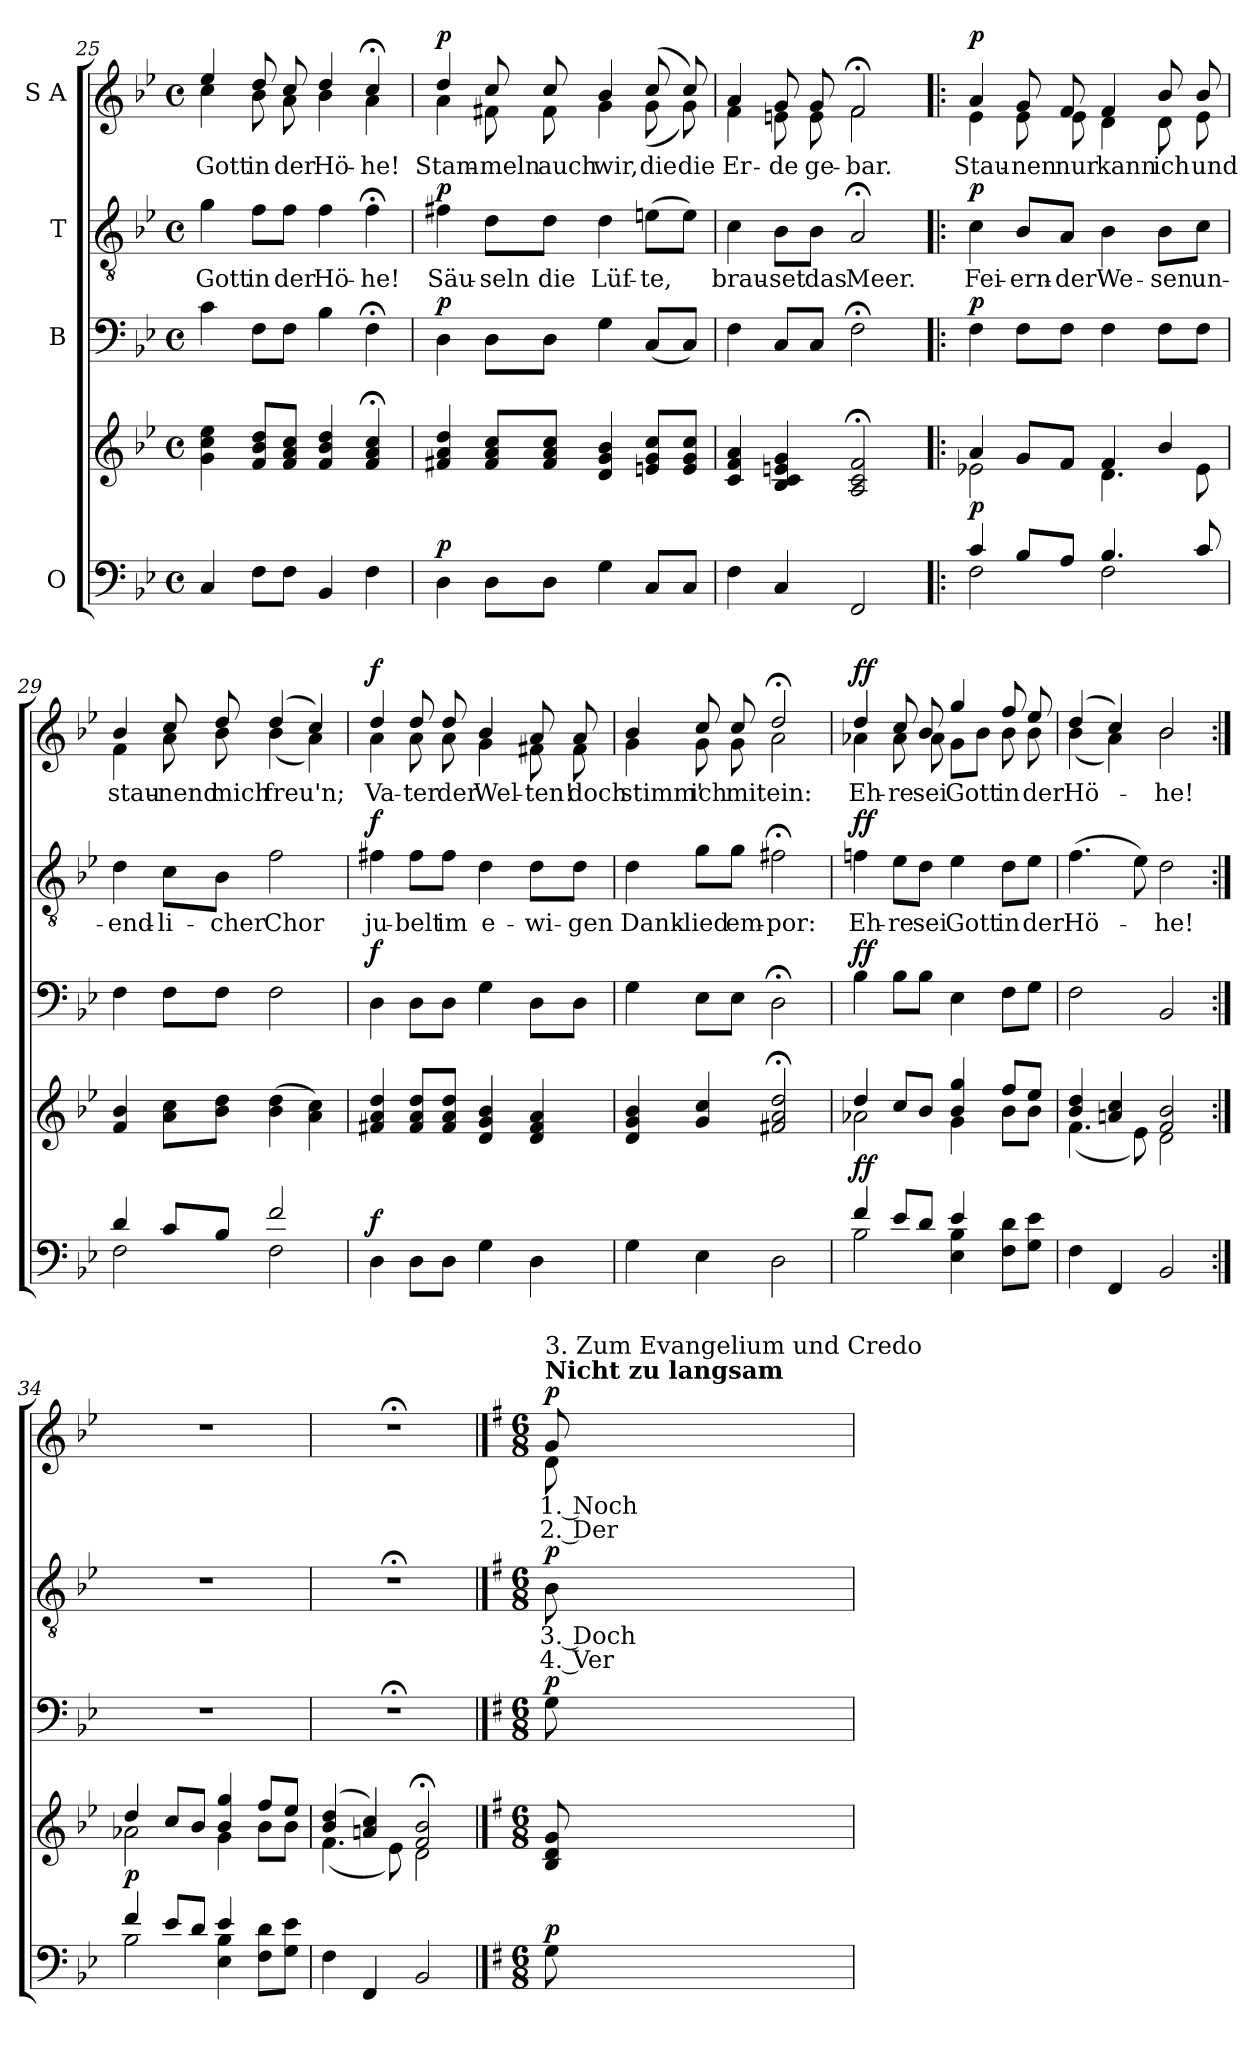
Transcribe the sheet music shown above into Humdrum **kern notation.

**kern	**kern	**dynam	**kern	**dynam	**kern	**text	**text	**dynam	**kern	**text	**text	**dynam
*part4	*part4	*part4	*part3	*part3	*part2	*part2	*part2	*part2	*part1	*part1	*part1	*part1
*staff5	*staff4	*staff4/5	*staff3	*staff3	*staff2	*staff2	*staff2	*staff2	*staff1	*staff1	*staff1	*staff1
*I"O	*	*	*I"B	*	*I"T	*	*	*	*I"S A	*	*	*
*clefF4	*clefG2	*	*clefF4	*	*clefGv2	*	*	*	*clefG2	*	*	*
*k[b-e-]	*k[b-e-]	*	*k[b-e-]	*	*k[b-e-]	*	*	*	*k[b-e-]	*	*	*
*M4/4	*M4/4	*	*M4/4	*	*M4/4	*	*	*	*M4/4	*	*	*
*met(c)	*met(c)	*	*met(c)	*	*met(c)	*	*	*	*met(c)	*	*	*
=25	=25	=25	=25	=25	=25	=25	=25	=25	=25	=25	=25	=25
*	*	*	*	*	*	*	*	*	*^	*	*	*
4C/	4g\ 4cc\ 4ee-\	.	4c\	.	4g\	Gott	.	.	4ee-/	4cc\	Gott	.	.
8F\L	8f/ 8b-/ 8dd/L	.	8F\L	.	8f\L	in	.	.	8dd/	8b-\	in	.	.
8F\J	8f/ 8a/ 8cc/J	.	8F\J	.	8f\J	der	.	.	8cc/	8a\	der	.	.
4BB-/	4f/ 4b-/ 4dd/	.	4B-\	.	4f\	Hö-	.	.	4dd/	4b-\	Hö-	.	.
4F\	4f/;< 4a/;< 4cc/;<	.	4F;<\	.	4f;<\	-he!	.	.	4cc;</	4a\	-he!	.	.
=26	=26	=26	=26	=26	=26	=26	=26	=26	=26	=26	=26	=26	=26
!	!	!LO:DY:a=2	!	!LO:DY:a	!	!	!	!LO:DY:a	!	!	!	!	!LO:DY:a
4D\	4f#X/ 4a/ 4dd/	p	4D\	p	4f#X\	Säu-	.	p	4dd/	4a\	Stam-	.	p
8D\L	8f#/ 8a/ 8cc/L	.	8D\L	.	8d\L	-seln	.	.	8cc/	8f#X\	-meln	.	.
8D\J	8f#/ 8a/ 8cc/J	.	8D\J	.	8d\J	die	.	.	8cc/	8f#\	auch	.	.
4G\	4d/ 4g/ 4b-/	.	4G\	.	4d\	Lüf-	.	.	4b-/	4g\	wir,	.	.
8C/L	8en/ 8g/ 8cc/L	.	(8C/L	.	(8en\L	-te,	.	.	(8cc/	(8g\	die	.	.
8C/J	8e/ 8g/ 8cc/J	.	8C/J)	.	8e\J)	.	.	.	8cc/)	8g\)	die	.	.
=27	=27	=27	=27	=27	=27	=27	=27	=27	=27	=27	=27	=27	=27
4F\	4c/ 4f/ 4a/	.	4F\	.	4c\	brau-	.	.	4a/	4f\	Er-	.	.
4C/	4B-/ 4c/ 4en/ 4g/	.	8C/L	.	8B-\L	-set	.	.	8g/	8en\	-de	.	.
.	.	.	8C/J	.	8B-\J	das	.	.	8g/	8e\	ge-	.	.
2FF/	2A/;< 2c/;< 2f/;<	.	2F;<\	.	2A;</	Meer.	.	.	2f;</	2f\	-bar.	.	.
!!LO:LB:g=z	!!
=28!|:	=28!|:	=28!|:	=28!|:	=28!|:	=28!|:	=28!|:	=28!|:	=28!|:	=28!|:	=28!|:	=28!|:	=28!|:	=28!|:
*^	*^	*	*	*	*	*	*	*	*	*	*	*	*
!	!	!	!	!LO:DY:a=2	!	!LO:DY:a	!	!	!	!LO:DY:a	!	!	!	!	!LO:DY:a
4c/	2F\	4a/	2e-X\	p	4F\	p	4c\	Fei-	.	p	4a/	4e-\	Stau-	.	p
8B-/L	.	8g/L	.	.	8F\L	.	8B-/L	-ern-	.	.	8g/	8e-\	-nen	.	.
8A/J	.	8f/J	.	.	8F\J	.	8A/J	-der	.	.	8f/	8e-\	nur	.	.
4.B-/	2F\	4f/	4.d\	.	4F\	.	4B-\	We-	.	.	4f/	4d\	kann	.	.
.	.	4b-/	.	.	8F\L	.	8B-\L	-sen	.	.	8b-/	8d\	ich	.	.
8c/	.	.	8e-\	.	8F\J	.	8c\J	un-	.	.	8b-/	8e-\	und	.	.
*	*	*v	*v	*	*	*	*	*	*	*	*	*	*	*	*
=29	=29	=29	=29	=29	=29	=29	=29	=29	=29	=29	=29	=29	=29	=29
4d/	2F\	4f/ 4b-/	.	4F\	.	4d\	-end-	.	.	4b-/	4f\	stau-	.	.
8c/L	.	8a\ 8cc\L	.	8F\L	.	8c\L	-li-	.	.	8cc/	8a\	-nend	.	.
8B-/J	.	8b-\ 8dd\J	.	8F\J	.	8B-\J	-cher	.	.	8dd/	8b-\	mich	.	.
2f/	2F\	(4b-\ 4dd\	.	2F\	.	2f\	Chor	.	.	(4dd/	(4b-\	freu'n;	.	.
.	.	4a\ 4cc\)	.	.	.	.	.	.	.	4cc/)	4a\)	.	.	.
*v	*v	*	*	*	*	*	*	*	*	*	*	*	*	*
=30	=30	=30	=30	=30	=30	=30	=30	=30	=30	=30	=30	=30	=30
!	!	!LO:DY:a=2	!	!LO:DY:a	!	!	!	!LO:DY:a	!	!	!	!	!LO:DY:a
4D\	4f#X/ 4a/ 4dd/	f	4D\	f	4f#X\	ju-	.	f	4dd/	4a\	Va-	.	f
8D\L	8f#/ 8a/ 8dd/L	.	8D\L	.	8f#\L	-belt	.	.	8dd/	8a\	-ter	.	.
8D\J	8f#/ 8a/ 8dd/J	.	8D\J	.	8f#\J	im	.	.	8dd/	8a\	der	.	.
4G\	4d/ 4g/ 4b-/	.	4G\	.	4d\	e-	.	.	4b-/	4g\	Wel-	.	.
4D\	4d/ 4f#/ 4a/	.	8D\L	.	8d\L	-wi-	.	.	8a/	8f#X\	-ten!	.	.
.	.	.	8D\J	.	8d\J	-gen	.	.	8a/	8f#\	doch	.	.
=31	=31	=31	=31	=31	=31	=31	=31	=31	=31	=31	=31	=31	=31
4G\	4d/ 4g/ 4b-/	.	4G\	.	4d\	Dank-	.	.	4b-/	4g\	stimm'	.	.
4E-\	4g/ 4cc/	.	8E-\L	.	8g\L	-lied	.	.	8cc/	8g\	ich	.	.
.	.	.	8E-\J	.	8g\J	em-	.	.	8cc/	8g\	mit	.	.
2D\	2f#X/;< 2a/;< 2dd/;<	.	2D;<\	.	2f#X;<\	-por:	.	.	2dd;</	2a\	ein:	.	.
!!LO:PB:g=z	!!
=32	=32	=32	=32	=32	=32	=32	=32	=32	=32	=32	=32	=32	=32
*^	*^	*	*	*	*	*	*	*	*	*	*	*	*
!	!	!	!	!LO:DY:a=2	!	!LO:DY:a	!	!	!	!LO:DY:a	!	!	!	!	!LO:DY:a
4f/	2B-\	4dd/	2a-X\	ff	4B-\	ff	4fn\	Eh-	.	ff	4dd/	4a-X\	Eh-	.	ff
8e-/L	.	8cc/L	.	.	8B-\L	.	8e-\L	-re	.	.	8cc/	8a-\	-re	.	.
8d/J	.	8b-/J	.	.	8B-\J	.	8d\J	sei	.	.	8b-/	8a-\	sei	.	.
4e-/	4E-\ 4B-\	4b-/ 4gg/	4g\	.	4E-\	.	4e-\	Gott	.	.	4gg/	8g\L	Gott	.	.
.	.	.	.	.	.	.	.	.	.	.	.	8b-\J	.	.	.
4ryy	8F\ 8d\L	8ff/L	8b-\L	.	8F\L	.	8d\L	in	.	.	8ff/	8b-\	in	.	.
.	8G\ 8e-\J	8ee-/J	8b-\J	.	8G\J	.	8e-\J	der	.	.	8ee-/	8b-\	der	.	.
*v	*v	*	*	*	*	*	*	*	*	*	*	*	*	*	*
=33	=33	=33	=33	=33	=33	=33	=33	=33	=33	=33	=33	=33	=33	=33
4F\	4b-/ 4dd/	(4.f\	.	2F\	.	(4.f\	Hö-	.	.	(4dd/	(4b-\	Hö-	.	.
4FF/	4an/ 4cc/	.	.	.	.	.	.	.	.	4cc/)	4a\)	.	.	.
.	.	8e-\)	.	.	.	8e-\)	.	.	.	.	.	.	.	.
2BB-/	2f/ 2b-/	2d\	.	2BB-/	.	2d\	-he!	.	.	2b-/	2b-\	-he!	.	.
=34:|!	=34:|!	=34:|!	=34:|!	=34:|!	=34:|!	=34:|!	=34:|!	=34:|!	=34:|!	=34:|!	=34:|!	=34:|!	=34:|!	=34:|!
*^	*	*	*	*	*	*	*	*	*	*	*	*	*	*
!	!	!	!	!LO:DY:a=2	!	!	!	!	!	!	!	!	!	!	!
*	*	*	*	*	*	*	*	*	*	*	*v	*v	*	*	*
4f/	2B-\	4dd/	2a-X\	p	1r	.	1r	.	.	.	1r	.	.	.
8e-/L	.	8cc/L	.	.	.	.	.	.	.	.	.	.	.	.
8d/J	.	8b-/J	.	.	.	.	.	.	.	.	.	.	.	.
4e-/	4E-\ 4B-\	4b-/ 4gg/	4g\	.	.	.	.	.	.	.	.	.	.	.
4ryy	8F\ 8d\L	8ff/L	8b-\L	.	.	.	.	.	.	.	.	.	.	.
.	8G\ 8e-\J	8ee-/J	8b-\J	.	.	.	.	.	.	.	.	.	.	.
*v	*v	*	*	*	*	*	*	*	*	*	*	*	*	*
=35	=35	=35	=35	=35	=35	=35	=35	=35	=35	=35	=35	=35	=35
4F\	(4b-/ 4dd/	(4.f\	.	1r;<	.	1r;<	.	.	.	1r;<	.	.	.
4FF/	4an/ 4cc/)	.	.	.	.	.	.	.	.	.	.	.	.
.	.	8e-\)	.	.	.	.	.	.	.	.	.	.	.
2BB-/	2f/;< 2b-/;<	2d\	.	.	.	.	.	.	.	.	.	.	.
*	*v	*v	*	*	*	*	*	*	*	*	*	*	*
!!LO:LB:g=z
==36	==36	==36	==36	==36	==36	==36	==36	==36	==36	==36	==36	==36
*k[f#]	*k[f#]	*	*k[f#]	*	*k[f#]	*	*	*	*k[f#]	*	*	*
*M6/8	*M6/8	*	*M6/8	*	*M6/8	*	*	*	*M6/8	*	*	*
*	*^	*	*	*	*	*	*	*	*^	*	*	*
!	!	!	!	!	!	!	!	!	!	!LO:TX:a:B:t=Nicht zu langsam	!	!	!	!
!	!	!	!	!	!	!	!	!	!	!LO:TX:a:t=3. Zum Evangelium und Credo	!	!	!	!
!	!	!	!LO:DY:a=2	!	!LO:DY:a	!	!	!	!LO:DY:a	!	!	!	!	!LO:DY:a
*	*v	*v	*	*	*	*	*	*	*	*	*	*	*	*
8G\	8B/ 8d/ 8g/	p	8G\	p	8B\	3. Doch	4. Ver-	p	8g/	8d\	1. Noch	2. Der	p
*	*	*	*	*	*	*	*	*	*v	*v	*	*	*
=	=	=	=	=	=	=	=	=	=	=	=	=
*-	*-	*-	*-	*-	*-	*-	*-	*-	*-	*-	*-	*-
